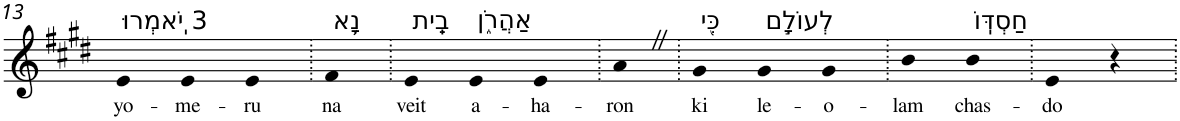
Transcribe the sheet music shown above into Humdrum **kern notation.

**kern	**text
*part1	*part1
*staff1	*staff1
*I"Piano	*
*I'Pno	*
!!LO:PB:g=z
*clefG2	*
*k[f#c#g#d#]	*
*E:	*
=13	=13
!LO:TX:a:t=3 יֹֽאמְרוּ	!
!	!LO:LY:b
4e	yo-
!	!LO:LY:b
4e	-me-
!	!LO:LY:b
4e	-ru
=14.	=14.
!LO:TX:a:t=נָ֥א	!
!	!LO:LY:b
4f#	na
=15.	=15.
!LO:TX:a:t=בֵֽית	!
!	!LO:LY:b
4e	veit
!LO:TX:a:t=אַהֲרֹ֑ן	!
!	!LO:LY:b
4e	a-
!	!LO:LY:b
4e	-ha-
=16.	=16.
!	!LO:LY:b
4aZ	-ron
=17.	=17.
!LO:TX:a:t=כִּ֖י	!
!	!LO:LY:b
4g#	ki
!LO:TX:a:t=לְעוֹלָ֣ם	!
!	!LO:LY:b
4g#	le-
!	!LO:LY:b
4g#	-o-
=18.	=18.
!	!LO:LY:b
4b	-lam
!LO:TX:a:t=חַסְדּֽוֹ	!
!	!LO:LY:b
4b	chas-
=19.	=19.
!	!LO:LY:b
4e	-do
4r	.
=.	=.
*-	*-
